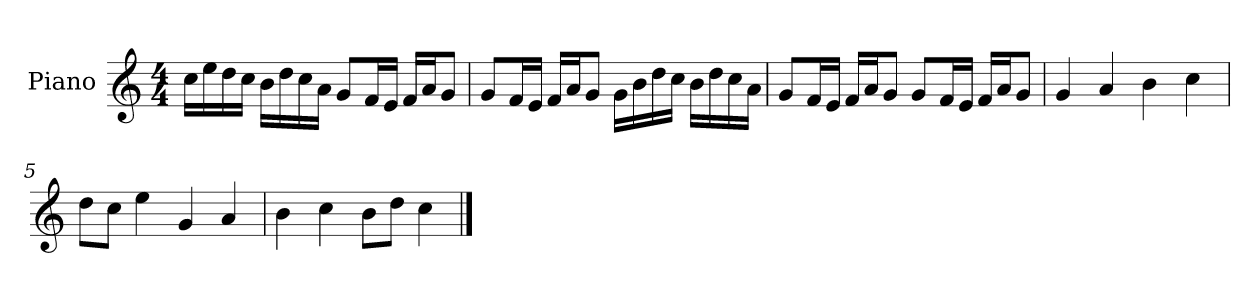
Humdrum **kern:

**kern
*part1
*staff1
*I"Piano
*I'P-no
*clefG2
*k[]
*M4/4
*MM90
=1
16cc\LL
16ee\
16dd\
16cc\JJ
16b\LL
16dd\
16cc\
16a\JJ
8g/L
16f/L
16e/JJ
16f/LL
16a/J
8g/J
=2
8g/L
16f/L
16e/JJ
16f/LL
16a/J
8g/J
16g\LL
16b\
16dd\
16cc\JJ
16b\LL
16dd\
16cc\
16a\JJ
=3
8g/L
16f/L
16e/JJ
16f/LL
16a/J
8g/J
8g/L
16f/L
16e/JJ
16f/LL
16a/J
8g/J
!!LO:LB:g=z
=4
4g/
4a/
4b\
4cc\
=5
8dd\L
8cc\J
4ee\
4g/
4a/
=6
4b\
4cc\
8b\L
8dd\J
4cc\
==
*-
